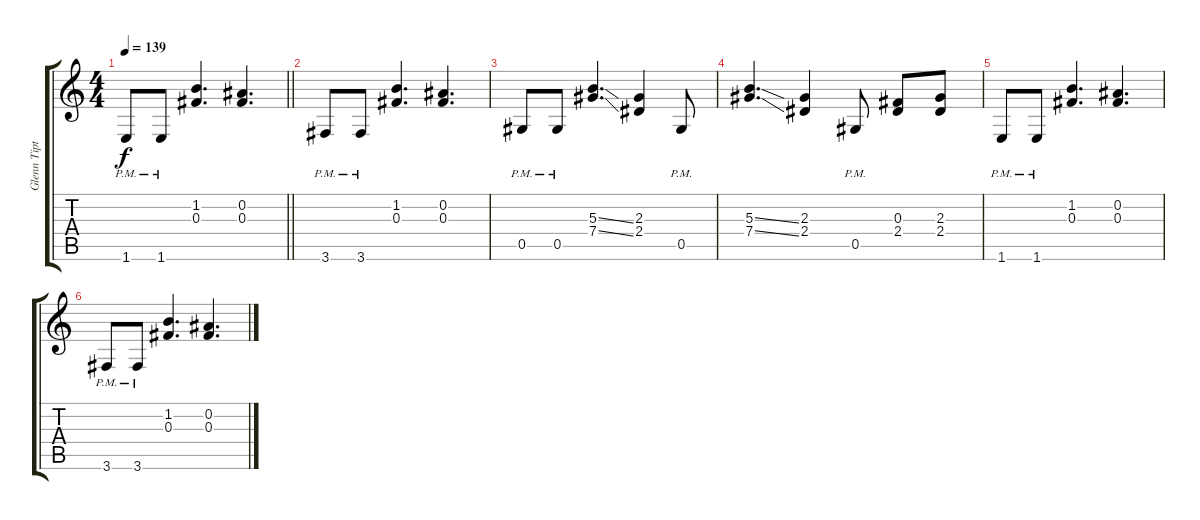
\track ("Glenn Tipton" "Glenn Tipt") {instrument distortionguitar}
\staff {score tabs}
\tuning (Eb4 Bb3 Gb3 Db3 Ab2 Eb2) {hide}
\ts (4 4)
\tempo 139
\clef g2
\barLineRight lightlight
\ks c
1.6{pm}.8{dy f} 1.6{pm}.8 (1.2 0.3).4{d volume 9} (0.2 0.3).4{d} |
3.6{pm}.8 3.6{pm}.8 (1.2 0.3).4{d volume 7} (0.2 0.3).4{d} |
0.5{pm}.8{volume 6} 0.5{pm}.8 (5.3{ss} 7.4{ss}).4{d} (2.3 2.4).4 0.5{pm}.8 |
(5.3{ss} 7.4{ss}).4{d volume 4} (2.3 2.4).4 0.5{pm}.8 (0.3 2.4).8{volume 3} (2.3 2.4).8 |
1.6{pm}.8 1.6{pm}.8 (1.2 0.3).4{d volume 2} (0.2 0.3).4{d} |
3.6{pm}.8{volume 0} 3.6{pm}.8 (1.2 0.3).4{d} (0.2 0.3).4{d}
